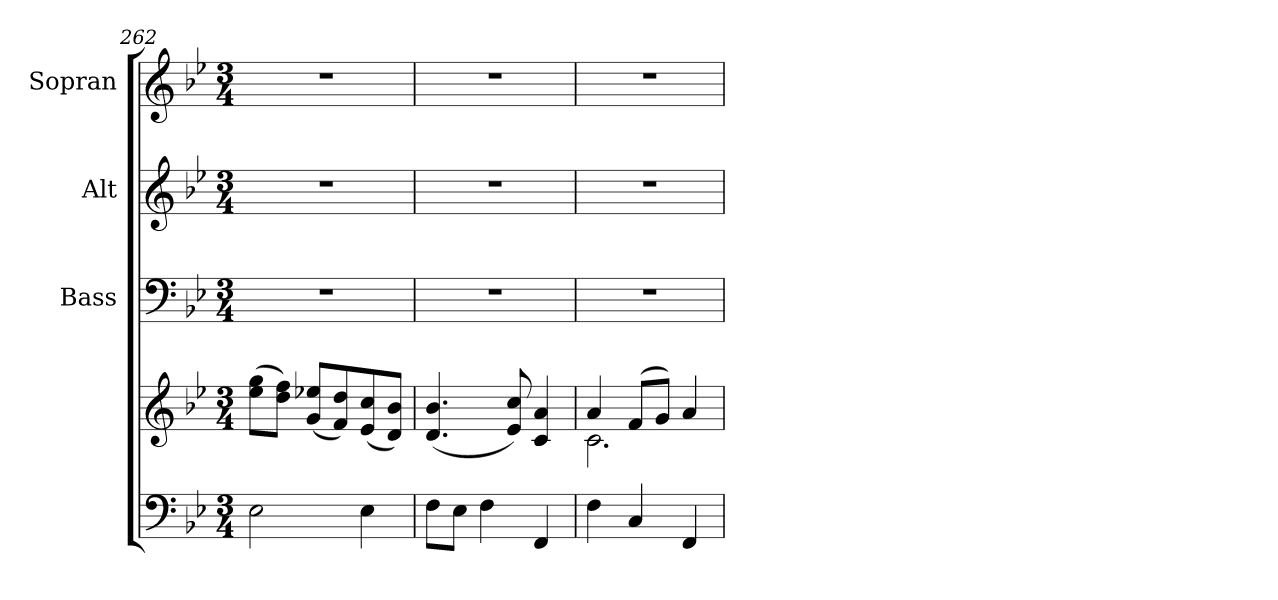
**kern	**kern	**kern	**kern	**kern
*part4	*part4	*part3	*part2	*part1
*staff5	*staff4	*staff3	*staff2	*staff1
*	*	*I"Bass	*I"Alt	*I"Sopran
*	*	*I'B.	*I'A.	*I'S.
*clefF4	*clefG2	*clefF4	*clefG2	*clefG2
*k[b-e-]	*k[b-e-]	*k[b-e-]	*k[b-e-]	*k[b-e-]
*B-:	*B-:	*B-:	*B-:	*B-:
*M3/4	*M3/4	*M3/4	*M3/4	*M3/4
=262	=262	=262	=262	=262
2E-\	(>8ee-\ 8gg\L	2.r	2.r	2.r
.	8dd\ 8ff\J)	.	.	.
.	(<8g/ 8ee-X/L	.	.	.
.	8f/ 8dd/)	.	.	.
4E-\	(<8e-/ 8cc/	.	.	.
.	8d/ 8b-/J)	.	.	.
=263	=263	=263	=263	=263
8F\L	(<4.d/ 4.b-/	2.r	2.r	2.r
8E-\J	.	.	.	.
4F\	.	.	.	.
.	8e-/ 8cc/)	.	.	.
4FF/	4c/ 4a/	.	.	.
=264	=264	=264	=264	=264
*	*^	*	*	*
4F\	4a/	2.c\	2.r	2.r	2.r
4C/	(<8f/L	.	.	.	.
.	8g/J)	.	.	.	.
4FF/	4a/	.	.	.	.
*	*v	*v	*	*	*
=	=	=	=	=
*-	*-	*-	*-	*-
